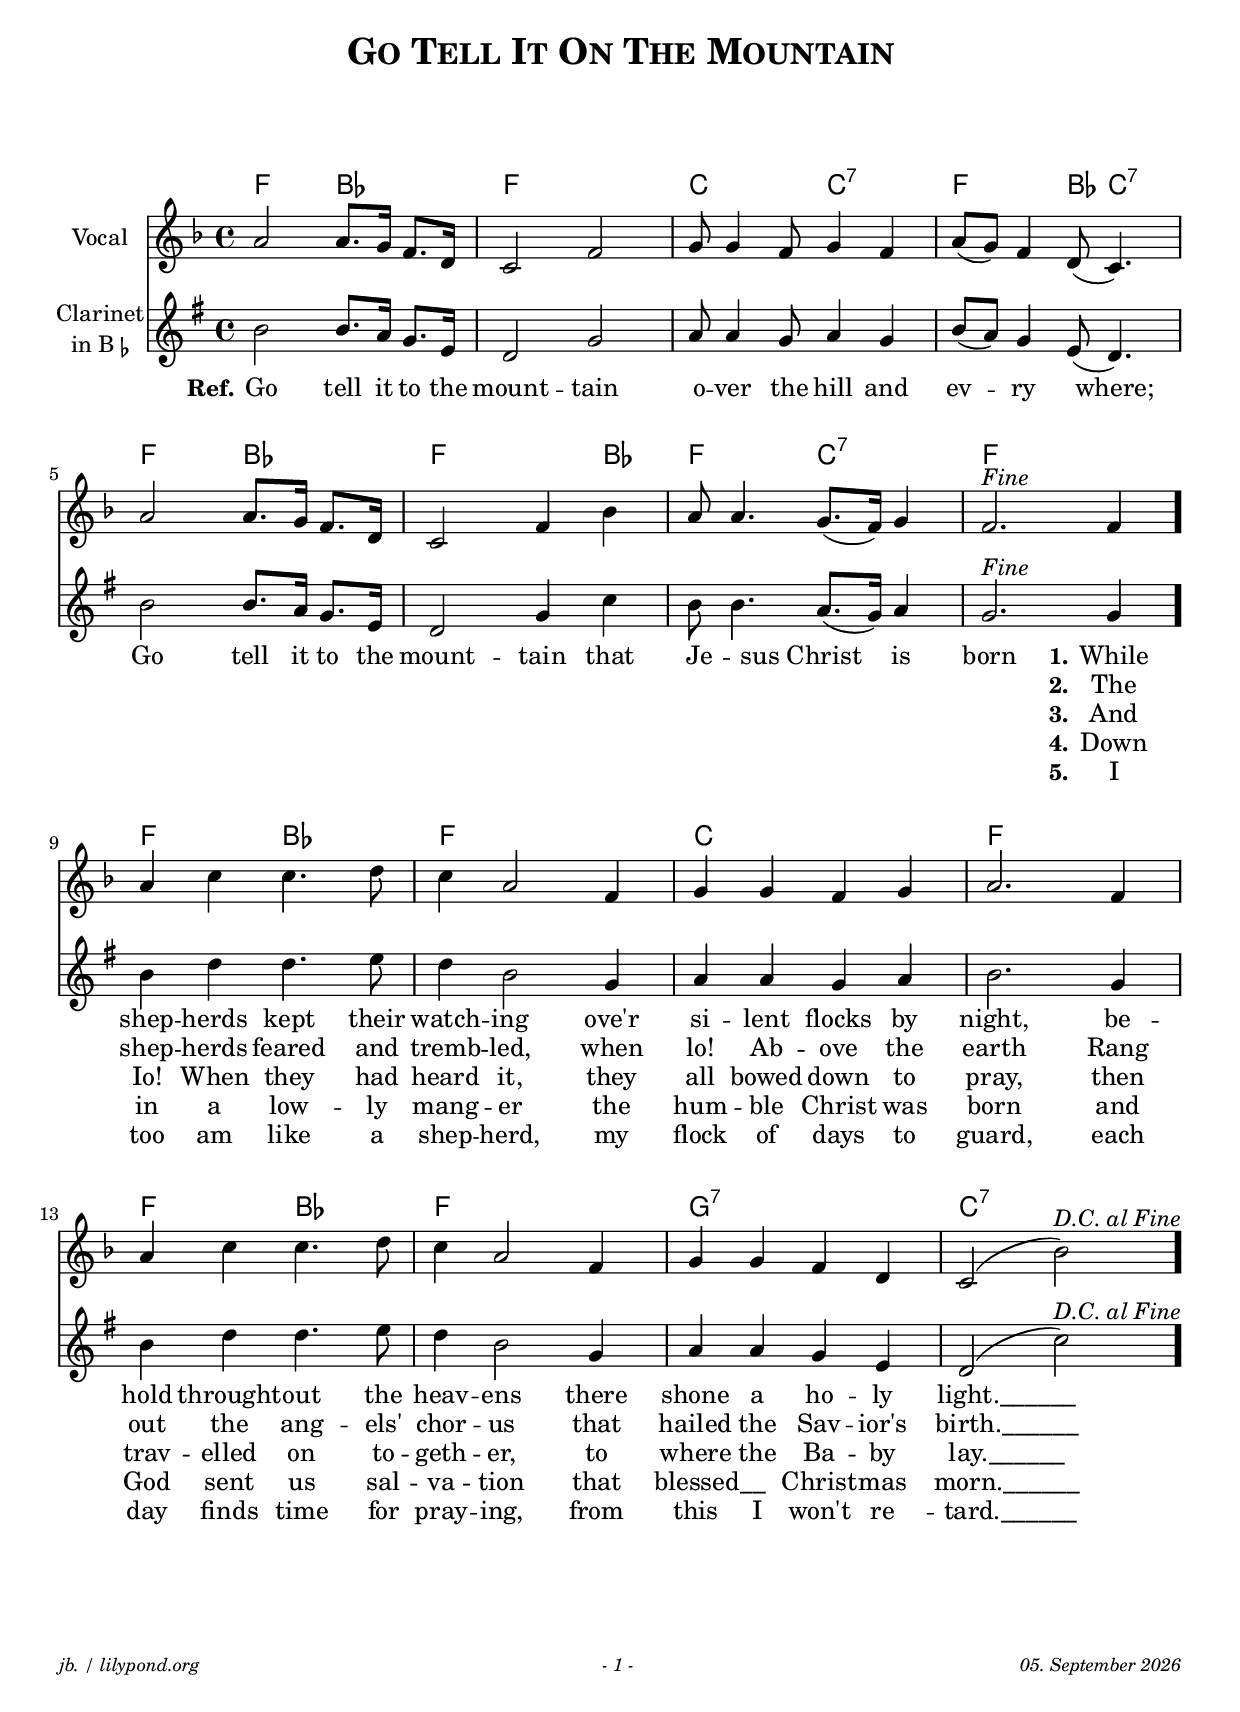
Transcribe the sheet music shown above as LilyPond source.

\version "2.20.0"
piecename_footerline = "Go Tell It"
version_date = "12.2024"


\include "../_common/footers.ily"
\footer_common_with_pagenum 


% finetuning
\paper {
  system-system-spacing.padding = #4 % spacer between the staff group
  ragged-right = ##f
  last-bottom-spacing.basic-distance = #10
  top-margin = #10
  bottom-margin = #8
}

\header {
  title = \markup \caps  {"Go Tell It On The Mountain"}
  composer = ""
}

\markup \vspace #3 % space between header and score

global = {
  \key f \major
  \time 4/4
}

% -- data ------------------------------------------------

voice_refrain =  \fixed c' {
  \clef "treble"
  a2 a8. g16 f8. d16 | c2 f | g8 g4 f8 g4 f | a8 (g) f4 d8 (c4.)| \break
  a2 a8. g16 f8. d16 | c2 f4 bes | a8 a4. g8. (f16) g4 | f2.^\markup \italic "Fine" f4 |\break
  \bar "."
}
voice_vocal =  \fixed c' {
  a4 c' c'4. d'8 | c'4 a2 f4 | g4 g f g a2. f4 |\break
  a4 c' c'4. d'8 | c'4 a2 f4 | g4 g f d c2 (bes2)^\markup \italic "D.C. al Fine" |
  \bar "."
}

voice_chords =  \chordmode { 
  f 2 bes f1 c2 c:7 f bes8 c4.:7
  f 2 bes f2. bes4 f2 c:7 f1
  f2 bes f1 c1 f1 
  f2 bes f1 g:7 c:7
  
    }
    
refrain = \lyricmode { 
  \set stanza = "Ref."
  Go2 tell8. it16 to8. the16 mount2 -- tain2 o8 -- ver4 the8 hill4 and ev4 -- ry ""8 where;4.
  Go2 tell8. it16 to8. the16 mount2 -- tain4 that Je -- sus Christ is born2. 
}

stanza_one = \lyricmode { 
  \set stanza = "1."
  While4 shep -- herds kept4. their8 watch4 -- ing2 ove'r4 si -- lent flocks by night,2. be4 -- 
  hold  throught -- out4. the8 heav4 -- ens2 there4 shone4 a ho -- ly ""4 "light.______"2. 
}


stanza_two = \lyricmode { 
  ""1*7 ""2.
  \set stanza = "2."
  The4 shep -- herds feared4. and8 tremb4 -- led,2 when4 lo! Ab -- ove the earth2. Rang4 
  out the ang4. -- els'8 chor4 -- us2 that4 hailed the Sav -- ior's ""4 "birth.______"2. 

}

stanza_three = \lyricmode { 
  ""1*7 ""2.
  \set stanza = "3."
  And4 Io! When they4. had8 heard4 it,2 they4 all bowed down to pray,2. then4 
  trav4 -- elled on4. to8 -- geth4 -- er,2 to4 where the Ba -- by  ""4 "lay.______"2. 
}
stanza_four = \lyricmode { 
  ""1*7 ""2.
  \set stanza = "4."
  Down4 in a low4. -- ly8 mang4 -- er2 the4 hum -- ble Christ was born2. and4
  God sent us4. sal8 -- va4 -- tion2 that4 "    blessed__"2 Christ4 -- mas ""4 "morn.______"2. 
}

stanza_five = \lyricmode { 
  ""1*7 ""2.
  \set stanza = "5."
  I4 too am like4. a8 shep4 -- herd,2 my4 flock of days to guard,2. each4
  day finds time4. for8 pray4 -- ing,2 from4 this I won't  re -- ""4 " tard.______"2. 
}
\score {
<<
  \new ChordNames
    \voice_chords
    
  \new Staff \with {
    midiInstrument = "Acoustic Guitar (nylon)"
    instrumentName = "Vocal" } 
    { 
     \global
     \voice_refrain
     \voice_vocal
    }
    
    \new Staff \with {
    midiMaximumVolume =  0
    instrumentName = \markup { \center-column { "Clarinet"\line { "in B" \tiny \flat } } } } 
    { 
     \key g \major
     \transpose d e {
       \voice_refrain
       \voice_vocal 
     }
    }
  
  \new Lyrics { \refrain \stanza_one }
  \new Lyrics { \stanza_two}
  \new Lyrics { \stanza_three }
  \new Lyrics { \stanza_four }
  \new Lyrics { \stanza_five }

>>

\layout { }
\midi { \tempo 4=120 }
} 


